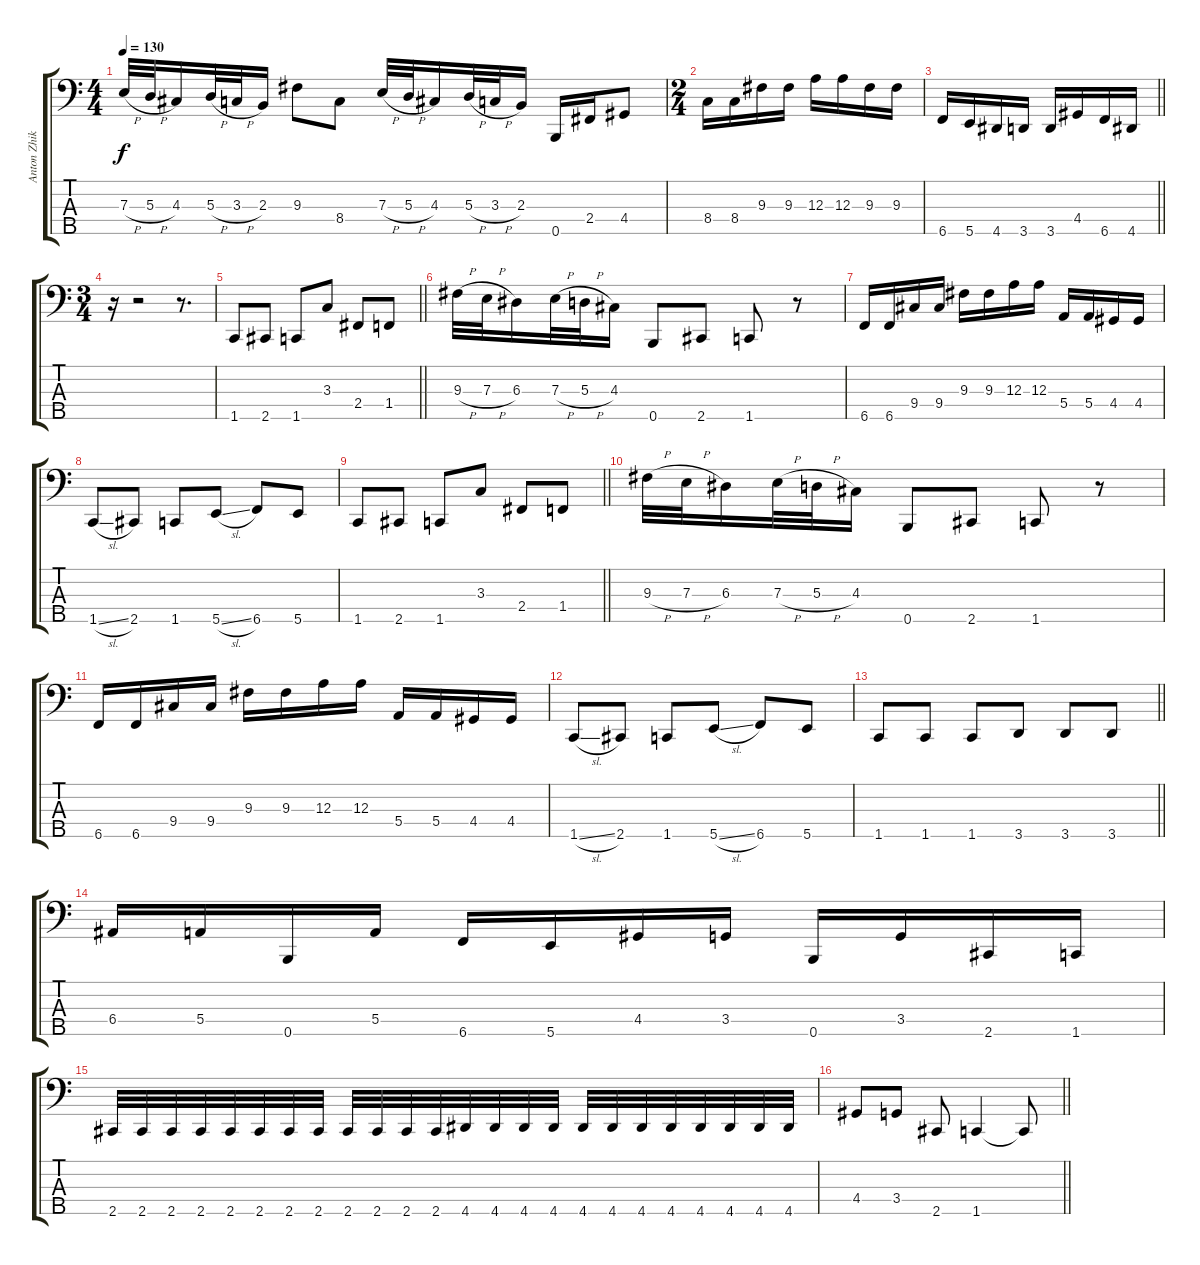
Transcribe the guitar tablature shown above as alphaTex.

\track ("Anton Zhikharev" "Anton Zhik") {instrument electricbassfinger}
\staff {score tabs}
\tuning (Gb2 D2 A1 E1 B0) {hide}
\ts (4 4)
\tempo 130
\clef f4
\ks c
7.3{h}.32{dy f} 5.3{h}.32 4.3.16 5.3{h}.32 3.3{h}.32 2.3.16 9.3.8 8.4.8 7.3{h}.32 5.3{h}.32 4.3.16 5.3{h}.32 3.3{h}.32 2.3.16 0.5.16 2.4.16 4.4.8 |
\ts (2 4)
8.4.16 8.4.16 9.3.16 9.3.16 12.3.16 12.3.16 9.3.16 9.3.16 |
\barLineRight lightlight
6.5.16 5.5.16 4.5.16 3.5.16 3.5.16 4.4.16 6.5.16 4.5.16 |
\ts (3 4)
\section ("" "")
r.16 r.2 r.8{d} |
\barLineRight lightlight
1.5.8 2.5.8 1.5.8 3.3.8 2.4.8 1.4.8 |
9.3{h}.32 7.3{h}.32 6.3.16 7.3{h}.32 5.3{h}.32 4.3.16 0.5.8 2.5.8 1.5.8 r.8 |
6.5.16 6.5.16 9.4.16 9.4.16 9.3.16 9.3.16 12.3.16 12.3.16 5.4.16 5.4.16 4.4.16 4.4.16 |
1.5{sl}.8 2.5.8 1.5.8 5.5{sl}.8 6.5.8 5.5.8 |
\barLineRight lightlight
1.5.8 2.5.8 1.5.8 3.3.8 2.4.8 1.4.8 |
9.3{h}.32 7.3{h}.32 6.3.16 7.3{h}.32 5.3{h}.32 4.3.16 0.5.8 2.5.8 1.5.8 r.8 |
6.5.16 6.5.16 9.4.16 9.4.16 9.3.16 9.3.16 12.3.16 12.3.16 5.4.16 5.4.16 4.4.16 4.4.16 |
1.5{sl}.8 2.5.8 1.5.8 5.5{sl}.8 6.5.8 5.5.8 |
\barLineRight lightlight
1.5.8 1.5.8 1.5.8 3.5.8 3.5.8 3.5.8 |
\section ("" "")
6.4.16 5.4.16 0.5.16 5.4.16 6.5.16 5.5.16 4.4.16 3.4.16 0.5.16 3.4.16 2.5.16 1.5.16 |
2.5.32 2.5.32 2.5.32 2.5.32 2.5.32 2.5.32 2.5.32 2.5.32 2.5.32 2.5.32 2.5.32 2.5.32 4.5.32 4.5.32 4.5.32 4.5.32 4.5.32 4.5.32 4.5.32 4.5.32 4.5.32 4.5.32 4.5.32 4.5.32 |
\barLineRight lightlight
4.4.8 3.4.8 2.5.8 1.5.4 1.5{t}.8
